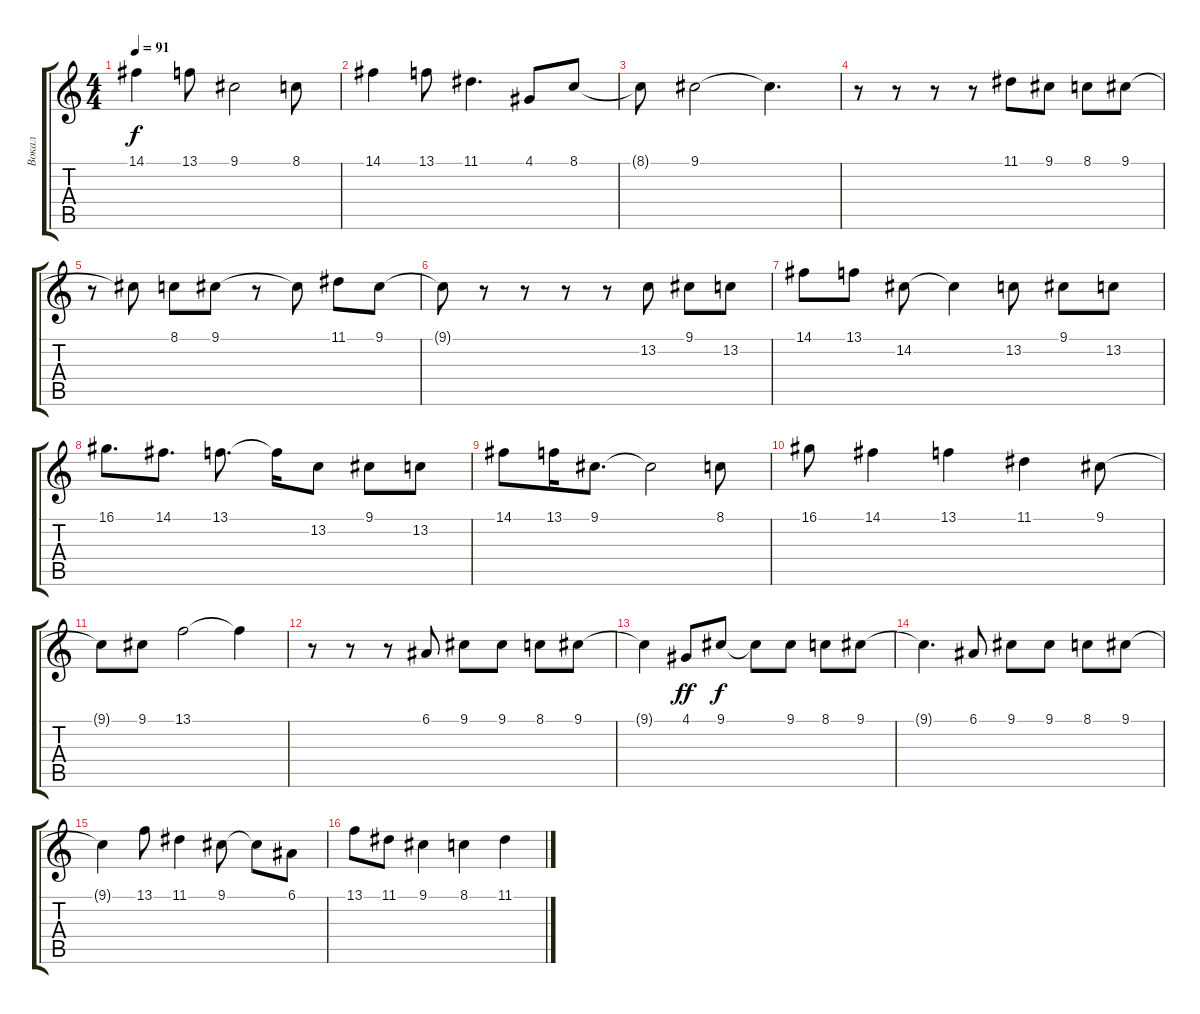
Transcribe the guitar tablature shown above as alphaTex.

\track ("Вокал" "Вокал") {instrument panflute}
\staff {score tabs}
\tuning (E4 B3 G3 D3 A2 E2) {hide}
\ts (4 4)
\tempo 91
\clef g2
\ks c
14.1.4{dy f} 13.1.8 9.1.2 8.1.8 |
14.1.4 13.1.8 11.1.4{d} 4.1.8 8.1.8 |
8.1{t}.8 9.1.2 9.1{t}.4{d} |
r.8 r.8 r.8 r.8 11.1.8 9.1.8 8.1.8 9.1.8 |
r.8 9.1{t}.8 8.1.8 9.1.8 r.8 9.1{t}.8 11.1.8 9.1.8 |
9.1{t}.8 r.8 r.8 r.8 r.8 13.2.8 9.1.8 13.2.8 |
14.1.8 13.1.8 14.2.8 14.2{t}.4 13.2.8 9.1.8 13.2.8 |
16.1.8{d} 14.1.8{d} 13.1.8{d} 13.1{t}.16 13.2.8 9.1.8 13.2.8 |
14.1.8 13.1.16 9.1.8{d} 9.1{t}.2 8.1.8 |
16.1.8 14.1.4 13.1.4 11.1.4 9.1.8 |
9.1{t}.8 9.1.8 13.1.2 13.1{t}.4 |
r.8 r.8 r.8 6.1.8 9.1.8 9.1.8 8.1.8 9.1.8 |
9.1{t}.4 4.1.8{dy ff} 9.1.8{dy f} 9.1{t}.8 9.1.8 8.1.8 9.1.8 |
9.1{t}.4{d} 6.1.8 9.1.8 9.1.8 8.1.8 9.1.8 |
9.1{t}.4 13.1.8 11.1.4 9.1.8 9.1{t}.8 6.1.8 |
13.1.8 11.1.8 9.1.4 8.1.4 11.1.4
